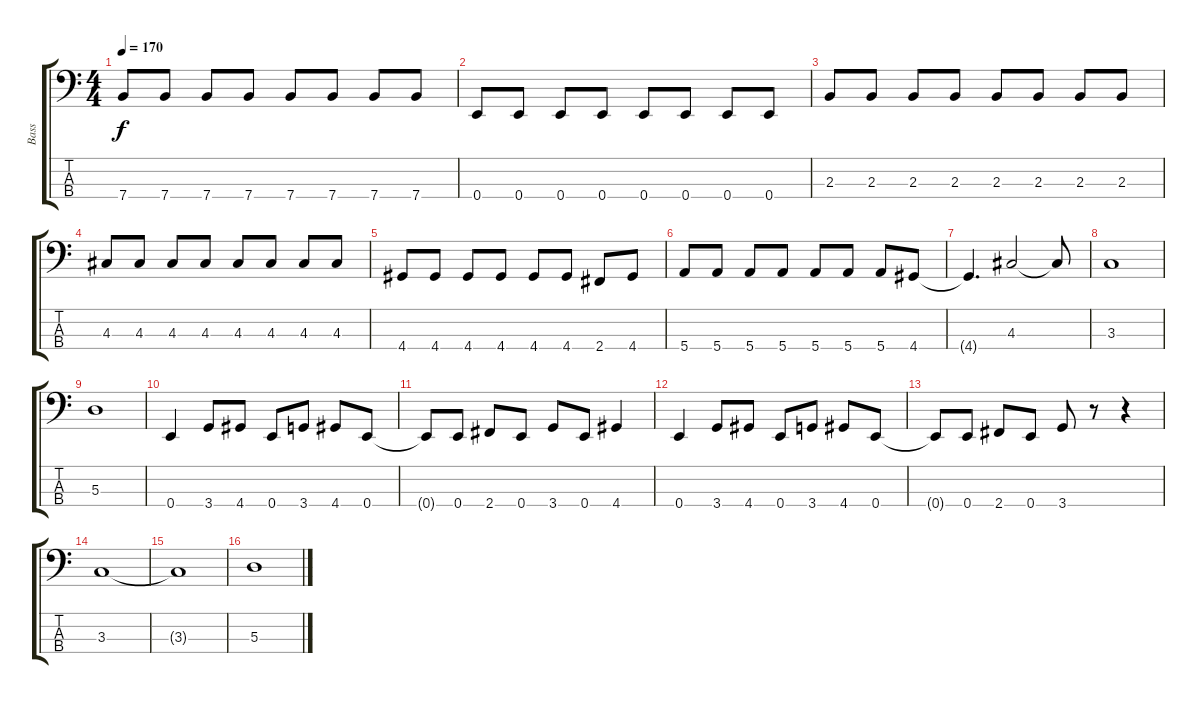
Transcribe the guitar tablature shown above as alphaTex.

\track ("Bass" "Bass") {instrument electricbassfinger}
\staff {score tabs}
\tuning (G2 D2 A1 E1) {hide}
\ts (4 4)
\tempo 170
\clef f4
\ks c
7.4.8{dy f} 7.4.8 7.4.8 7.4.8 7.4.8 7.4.8 7.4.8 7.4.8 |
0.4.8 0.4.8 0.4.8 0.4.8 0.4.8 0.4.8 0.4.8 0.4.8 |
2.3.8 2.3.8 2.3.8 2.3.8 2.3.8 2.3.8 2.3.8 2.3.8 |
4.3.8 4.3.8 4.3.8 4.3.8 4.3.8 4.3.8 4.3.8 4.3.8 |
4.4.8 4.4.8 4.4.8 4.4.8 4.4.8 4.4.8 2.4.8 4.4.8 |
5.4.8 5.4.8 5.4.8 5.4.8 5.4.8 5.4.8 5.4.8 4.4.8 |
4.4{t}.4{d} 4.3.2 4.3{t}.8 |
3.3.1 |
5.3.1 |
0.4.4 3.4.8 4.4.8 0.4.8 3.4.8 4.4.8 0.4.8 |
0.4{t}.8 0.4.8 2.4.8 0.4.8 3.4.8 0.4.8 4.4.4 |
0.4.4 3.4.8 4.4.8 0.4.8 3.4.8 4.4.8 0.4.8 |
0.4{t}.8 0.4.8 2.4.8 0.4.8 3.4.8 r.8 r.4 |
3.3.1 |
3.3{t}.1 |
5.3.1
